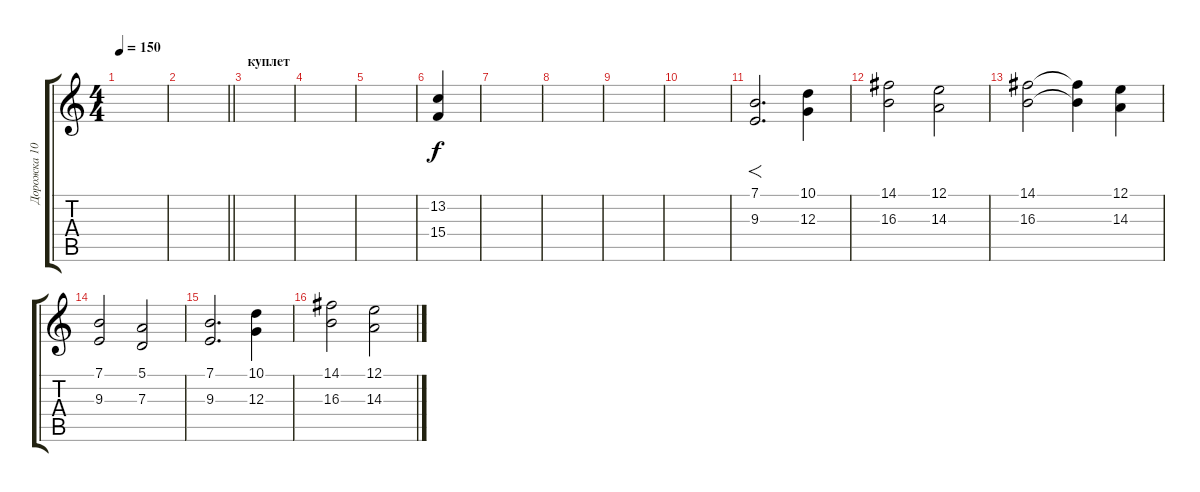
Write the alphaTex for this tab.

\track ("Дорожка 10" "Дорожка 10") {instrument viola}
\staff {score tabs}
\tuning (E4 B3 G3 D3 A2 E2) {hide}
\ts (4 4)
\tempo 150
\clef g2
\ks c
|
\barLineRight lightlight
|
\section ("" "куплет")
|
|
|
(13.2 15.4).4 |
|
|
|
|
(7.1 9.3).2{f d} (10.1 12.3).4 |
(14.1 16.3).2 (12.1 14.3).2 |
(14.1 16.3).2 (14.1{t} 16.3{t}).4 (12.1 14.3).4 |
(7.1 9.3).2 (5.1 7.3).2 |
(7.1 9.3).2{d} (10.1 12.3).4 |
(14.1 16.3).2 (12.1 14.3).2
